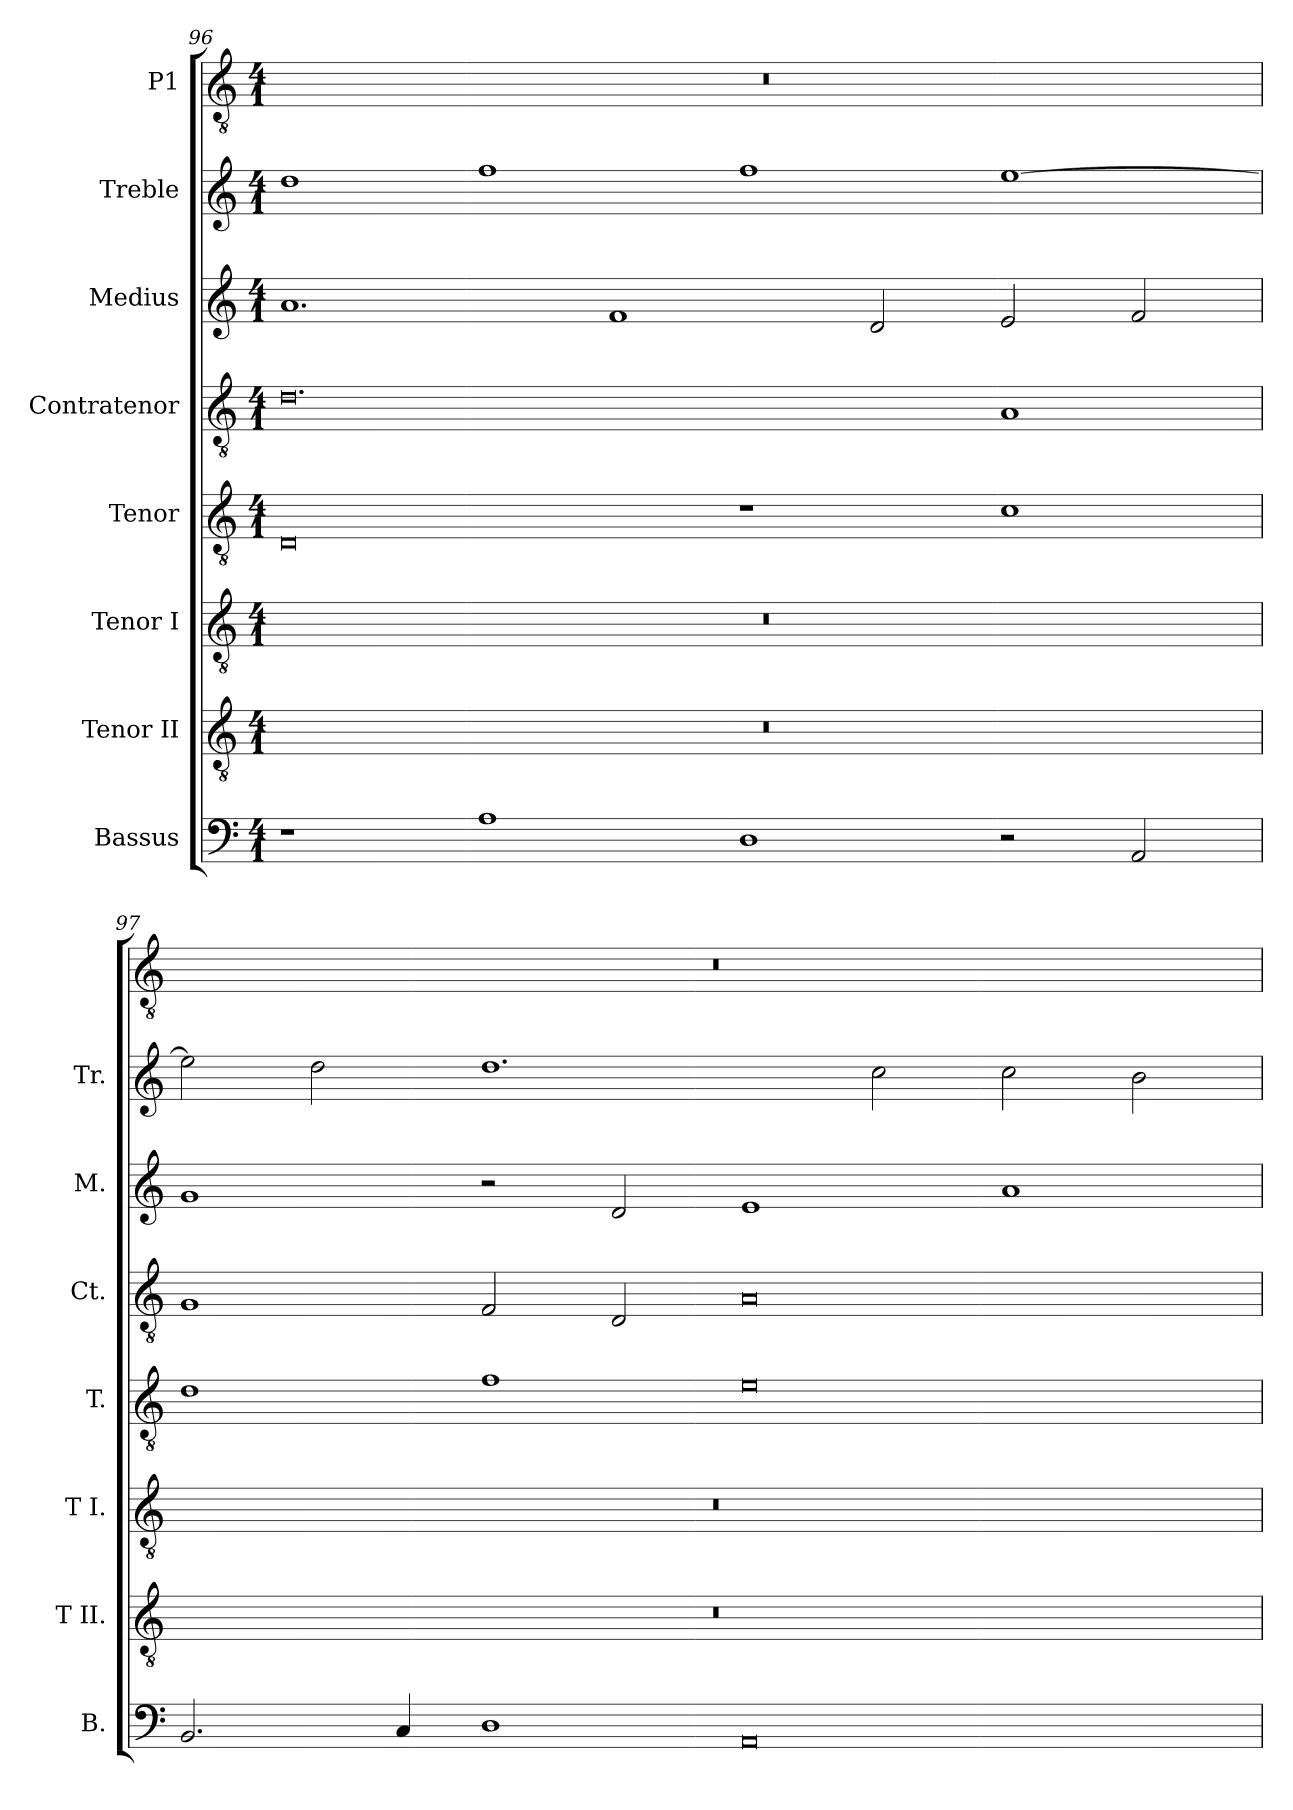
**kern	**kern	**kern	**kern	**kern	**kern	**kern	**kern
*part8	*part7	*part6	*part5	*part4	*part3	*part2	*part1
*staff8	*staff7	*staff6	*staff5	*staff4	*staff3	*staff2	*staff1
*I"Bassus	*I"Tenor II	*I"Tenor I	*I"Tenor	*I"Contratenor	*I"Medius	*I"Treble	*I"P1
*I'B.	*I'T II.	*I'T I.	*I'T.	*I'Ct.	*I'M.	*I'Tr.	*
*clefF4	*clefGv2	*clefGv2	*clefGv2	*clefGv2	*clefG2	*clefG2	*clefGv2
*	*ITrd7c12	*ITrd7c12	*ITrd7c12	*ITrd7c12	*	*	*ITrd7c12
*k[]	*k[]	*k[]	*k[]	*k[]	*k[]	*k[]	*k[]
*C:	*C:	*C:	*C:	*C:	*C:	*C:	*C:
*M4/1	*M4/1	*M4/1	*M4/1	*M4/1	*M4/1	*M4/1	*M4/1
=96	=96	=96	=96	=96	=96	=96	=96
!	!LO:N:vis=1	!LO:N:vis=1	!	!	!	!	!LO:N:vis=1
1r	00r	00r	0DDi	0.Di	1.ai	1ddi	00r
1Ai	.	.	.	.	.	1ffi	.
.	.	.	.	.	1fi	.	.
1Di	.	.	1r	.	.	1ffi	.
.	.	.	.	.	2di/	.	.
2r	.	.	1Ci	1AAi	2ei/	[>1eei	.
2AAi/	.	.	.	.	2fi/	.	.
!!LO:LB:g=z
=97`	=97`	=97`	=97`	=97`	=97`	=97`	=97`
!	!LO:N:vis=1	!LO:N:vis=1	!	!	!	!	!LO:N:vis=1
2.BBi/	00r	00r	1Di	1GGi	1gi	2eei\]	00r
.	.	.	.	.	.	2ddi\	.
4Ci/	.	.	.	.	.	.	.
1Di	.	.	1Fi	2FFi/	2r	1.ddi	.
.	.	.	.	2DDi/	2di/	.	.
0AAi	.	.	0Ei	0AAi	1ei	.	.
.	.	.	.	.	.	2cci\	.
.	.	.	.	.	1ai	2cci\	.
.	.	.	.	.	.	2bi\	.
=`	=`	=`	=`	=`	=`	=`	=`
*-	*-	*-	*-	*-	*-	*-	*-
